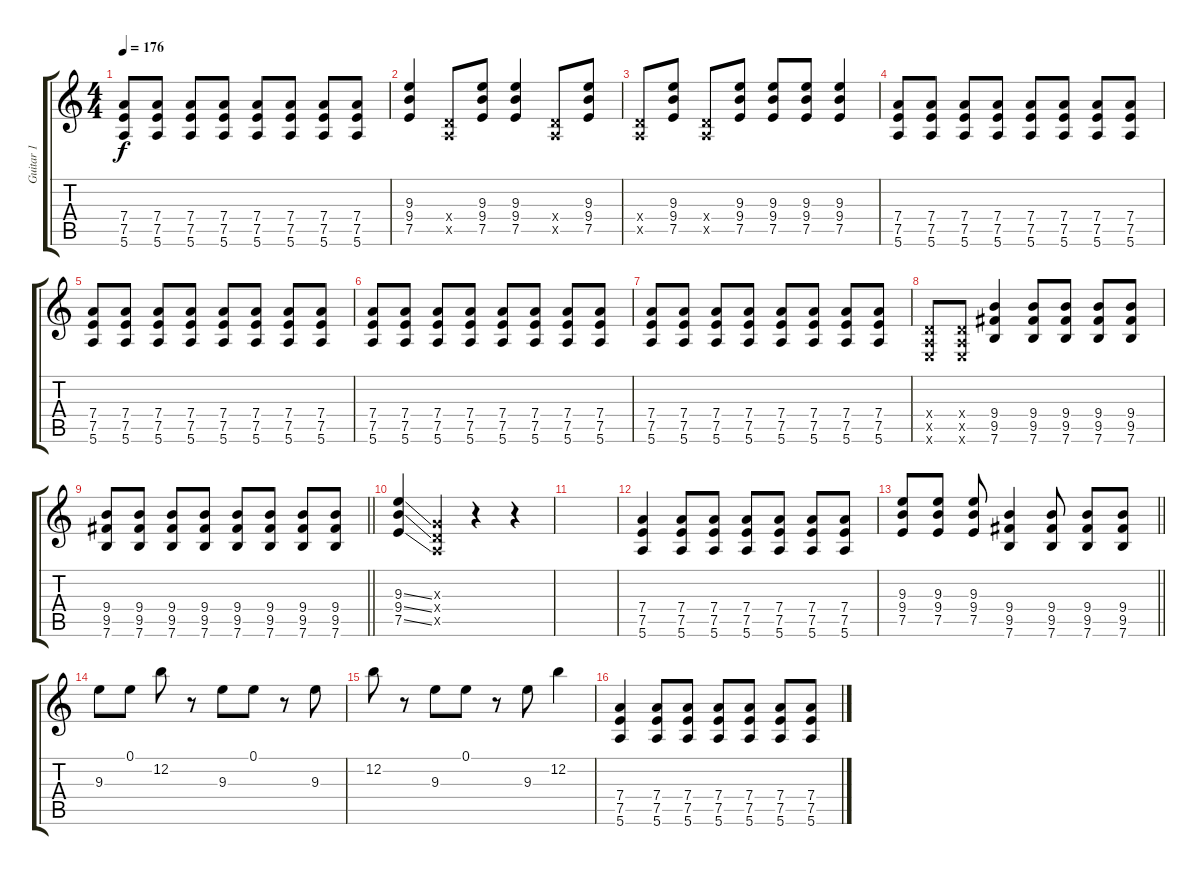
\track ("Guitar 1" "Guitar 1") {instrument overdrivenguitar}
\staff {score tabs}
\tuning (E4 B3 G3 D3 A2 E2) {hide}
\ts (4 4)
\tempo 176
\clef g2
\ks c
(7.4 7.5 5.6).8{dy f} (7.4 7.5 5.6).8 (7.4 7.5 5.6).8 (7.4 7.5 5.6).8 (7.4 7.5 5.6).8 (7.4 7.5 5.6).8 (7.4 7.5 5.6).8 (7.4 7.5 5.6).8 |
(9.3 9.4 7.5).4 (0.4{x} 0.5{x}).8 (9.3 9.4 7.5).8 (9.3 9.4 7.5).4 (0.4{x} 0.5{x}).8 (9.3 9.4 7.5).8 |
(0.4{x} 0.5{x}).8 (9.3 9.4 7.5).8 (0.4{x} 0.5{x}).8 (9.3 9.4 7.5).8 (9.3 9.4 7.5).8 (9.3 9.4 7.5).8 (9.3 9.4 7.5).4 |
(7.4 7.5 5.6).8 (7.4 7.5 5.6).8 (7.4 7.5 5.6).8 (7.4 7.5 5.6).8 (7.4 7.5 5.6).8 (7.4 7.5 5.6).8 (7.4 7.5 5.6).8 (7.4 7.5 5.6).8 |
(7.4 7.5 5.6).8 (7.4 7.5 5.6).8 (7.4 7.5 5.6).8 (7.4 7.5 5.6).8 (7.4 7.5 5.6).8 (7.4 7.5 5.6).8 (7.4 7.5 5.6).8 (7.4 7.5 5.6).8 |
(7.4 7.5 5.6).8 (7.4 7.5 5.6).8 (7.4 7.5 5.6).8 (7.4 7.5 5.6).8 (7.4 7.5 5.6).8 (7.4 7.5 5.6).8 (7.4 7.5 5.6).8 (7.4 7.5 5.6).8 |
(7.4 7.5 5.6).8 (7.4 7.5 5.6).8 (7.4 7.5 5.6).8 (7.4 7.5 5.6).8 (7.4 7.5 5.6).8 (7.4 7.5 5.6).8 (7.4 7.5 5.6).8 (7.4 7.5 5.6).8 |
(0.4{x} 0.5{x} 0.6{x}).8 (0.4{x} 0.5{x} 0.6{x}).8 (9.4 9.5 7.6).4 (9.4 9.5 7.6).8 (9.4 9.5 7.6).8 (9.4 9.5 7.6).8 (9.4 9.5 7.6).8 |
\barLineRight lightlight
(9.4 9.5 7.6).8 (9.4 9.5 7.6).8 (9.4 9.5 7.6).8 (9.4 9.5 7.6).8 (9.4 9.5 7.6).8 (9.4 9.5 7.6).8 (9.4 9.5 7.6).8 (9.4 9.5 7.6).8 |
(9.3{ss} 9.4{ss} 7.5{ss}).4{volume 10 balance 15} (0.3{x} 0.4{x} 0.5{x}).4 r.4 r.4 |
|
(7.4 7.5 5.6).4 (7.4 7.5 5.6).8 (7.4 7.5 5.6).8 (7.4 7.5 5.6).8 (7.4 7.5 5.6).8 (7.4 7.5 5.6).8 (7.4 7.5 5.6).8 |
\barLineRight lightlight
(9.3 9.4 7.5).8 (9.3 9.4 7.5).8 (9.3 9.4 7.5).8 (9.4 9.5 7.6).4 (9.4 9.5 7.6).8 (9.4 9.5 7.6).8 (9.4 9.5 7.6).8 |
9.3.8 0.1.8 12.2.8 r.8 9.3.8 0.1.8 r.8 9.3.8 |
12.2.8 r.8 9.3.8 0.1.8 r.8 9.3.8 12.2.4 |
(7.4 7.5 5.6).4 (7.4 7.5 5.6).8 (7.4 7.5 5.6).8 (7.4 7.5 5.6).8 (7.4 7.5 5.6).8 (7.4 7.5 5.6).8 (7.4 7.5 5.6).8
